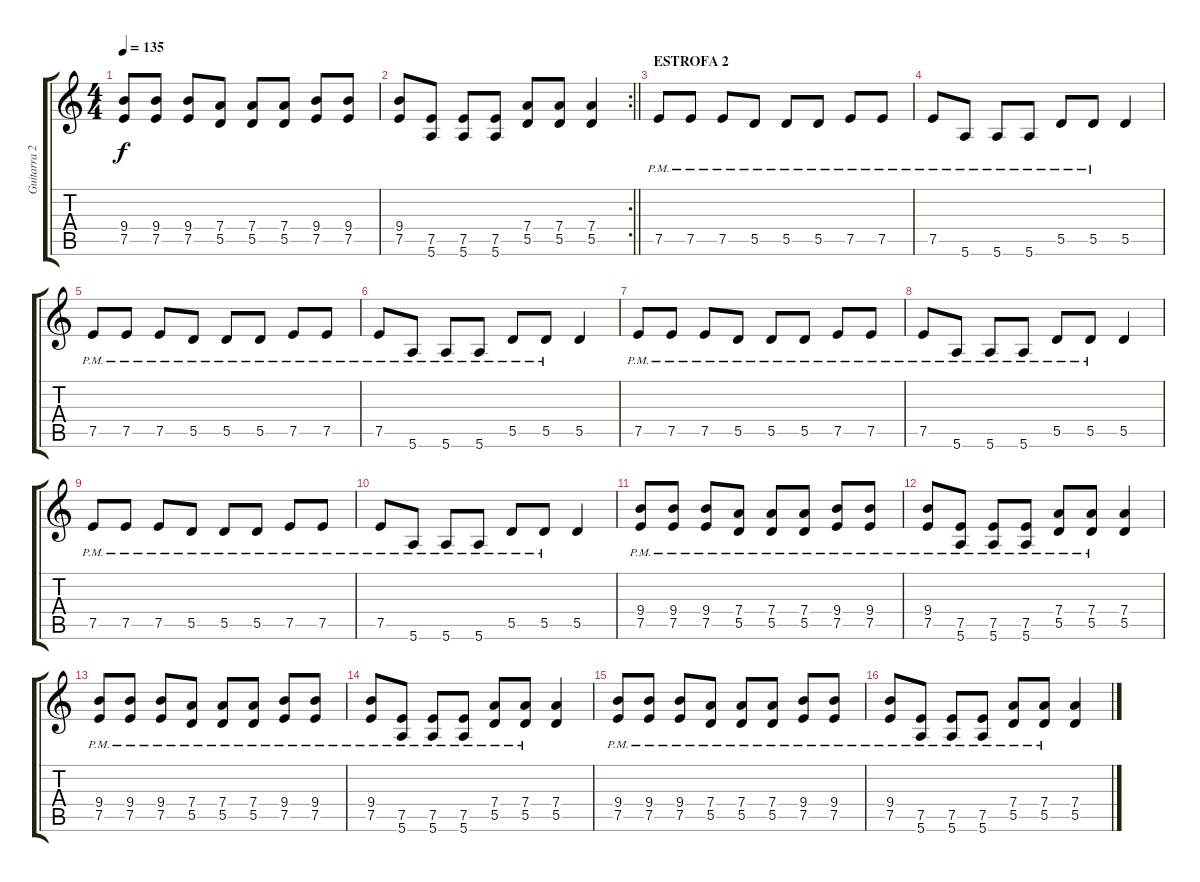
\track ("Guitarra 2" "Guitarra 2") {instrument distortionguitar}
\staff {score tabs}
\tuning (E4 B3 G3 D3 A2 E2) {hide}
\ts (4 4)
\tempo 135
\clef g2
\ks c
(9.4 7.5).8{dy f} (9.4 7.5).8 (9.4 7.5).8 (7.4 5.5).8 (7.4 5.5).8 (7.4 5.5).8 (9.4 7.5).8 (9.4 7.5).8 |
\rc 2
\barLineRight lightlight
(9.4 7.5).8 (7.5 5.6).8 (7.5 5.6).8 (7.5 5.6).8 (7.4 5.5).8 (7.4 5.5).8 (7.4 5.5).4 |
\section ("" "ESTROFA 2")
7.5{pm}.8 7.5{pm}.8 7.5{pm}.8 5.5{pm}.8 5.5{pm}.8 5.5{pm}.8 7.5{pm}.8 7.5{pm}.8 |
7.5{pm}.8 5.6{pm}.8 5.6{pm}.8 5.6{pm}.8 5.5{pm}.8 5.5{pm}.8 5.5.4 |
7.5{pm}.8 7.5{pm}.8 7.5{pm}.8 5.5{pm}.8 5.5{pm}.8 5.5{pm}.8 7.5{pm}.8 7.5{pm}.8 |
7.5{pm}.8 5.6{pm}.8 5.6{pm}.8 5.6{pm}.8 5.5{pm}.8 5.5{pm}.8 5.5.4 |
7.5{pm}.8 7.5{pm}.8 7.5{pm}.8 5.5{pm}.8 5.5{pm}.8 5.5{pm}.8 7.5{pm}.8 7.5{pm}.8 |
7.5{pm}.8 5.6{pm}.8 5.6{pm}.8 5.6{pm}.8 5.5{pm}.8 5.5{pm}.8 5.5.4 |
7.5{pm}.8 7.5{pm}.8 7.5{pm}.8 5.5{pm}.8 5.5{pm}.8 5.5{pm}.8 7.5{pm}.8 7.5{pm}.8 |
7.5{pm}.8 5.6{pm}.8 5.6{pm}.8 5.6{pm}.8 5.5{pm}.8 5.5{pm}.8 5.5.4 |
(9.4{pm} 7.5{pm}).8 (9.4{pm} 7.5{pm}).8 (9.4{pm} 7.5{pm}).8 (7.4{pm} 5.5{pm}).8 (7.4{pm} 5.5{pm}).8 (7.4{pm} 5.5{pm}).8 (9.4{pm} 7.5{pm}).8 (9.4{pm} 7.5{pm}).8 |
(9.4{pm} 7.5{pm}).8 (7.5{pm} 5.6{pm}).8 (7.5{pm} 5.6{pm}).8 (7.5{pm} 5.6{pm}).8 (7.4{pm} 5.5{pm}).8 (7.4{pm} 5.5{pm}).8 (7.4 5.5).4 |
(9.4{pm} 7.5{pm}).8 (9.4{pm} 7.5{pm}).8 (9.4{pm} 7.5{pm}).8 (7.4{pm} 5.5{pm}).8 (7.4{pm} 5.5{pm}).8 (7.4{pm} 5.5{pm}).8 (9.4{pm} 7.5{pm}).8 (9.4{pm} 7.5{pm}).8 |
(9.4{pm} 7.5{pm}).8 (7.5{pm} 5.6{pm}).8 (7.5{pm} 5.6{pm}).8 (7.5{pm} 5.6{pm}).8 (7.4{pm} 5.5{pm}).8 (7.4{pm} 5.5{pm}).8 (7.4 5.5).4 |
(9.4{pm} 7.5{pm}).8 (9.4{pm} 7.5{pm}).8 (9.4{pm} 7.5{pm}).8 (7.4{pm} 5.5{pm}).8 (7.4{pm} 5.5{pm}).8 (7.4{pm} 5.5{pm}).8 (9.4{pm} 7.5{pm}).8 (9.4{pm} 7.5{pm}).8 |
(9.4{pm} 7.5{pm}).8 (7.5{pm} 5.6{pm}).8 (7.5{pm} 5.6{pm}).8 (7.5{pm} 5.6{pm}).8 (7.4{pm} 5.5{pm}).8 (7.4{pm} 5.5{pm}).8 (7.4 5.5).4
